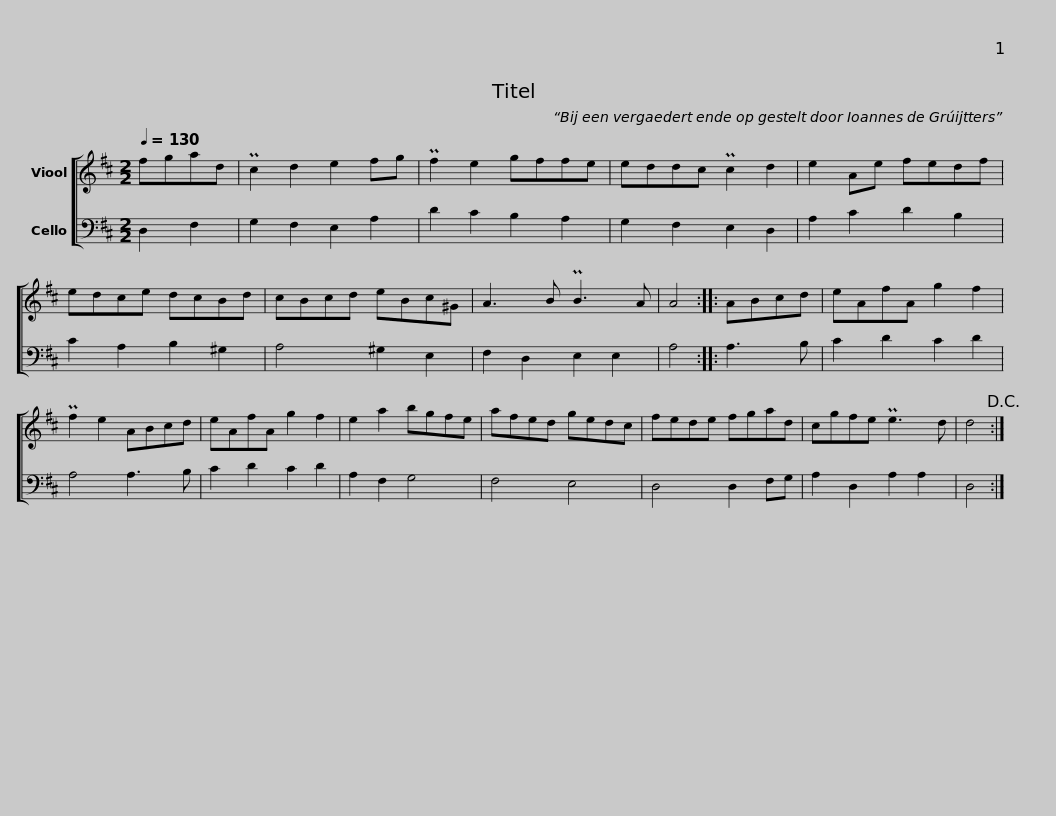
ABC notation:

X:1
%%score [ 1 2 ]
L:1/8
Q:1/4=130
M:2/2
I:linebreak $
K:D
V:1 treble
V:2 bass
V:1
 fgad | Pc2 d2 e2 fg | Pf2 e2 gffe | eddc Pc2 d2 | e2 Ae fedf |$ %5
 edce dcBd | cBcd eBc^G | A3 B PB3 A | A4 ::$ ABcd | %10
 eAfA g2 f2 | Pf2 e2 ABcd | eAfA g2 f2 | e2 a2 bgfe |$ afed gedc | %15
 fede fgad | cgfe Pe3 d | d4!D.C.! :| %18
V:2
 D,2 F,2 | G,2 F,2 E,2 A,2 | D2 C2 B,2 A,2 | G,2 F,2 E,2 D,2 | A,2 C2 D2 B,2 |$ %5
 C2 A,2 B,2 ^G,2 | A,4 ^G,2 E,2 | F,2 D,2 E,2 E,2 | A,4 ::$ A,3 B, | %10
 C2 D2 C2 D2 | A,4 A,3 B, | C2 D2 C2 D2 | A,2 F,2 G,4 |$ F,4 E,4 | %15
 D,4 D,2 F,G, | A,2 D,2 A,2 A,2 | D,4 :| %18
